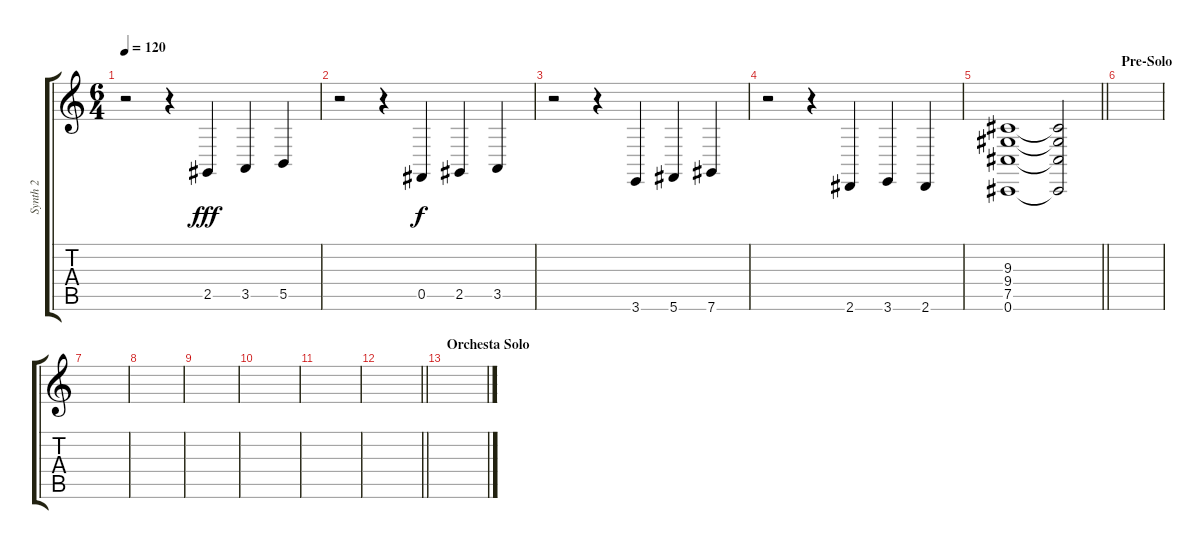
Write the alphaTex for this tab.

\track ("Synth 2" "Synth 2") {instrument stringensemble2}
\staff {score tabs}
\tuning (Db4 Ab3 E3 B2 Gb2 Db2) {hide}
\ts (6 4)
\tempo 120
\clef g2
\ks c
r.2{dy f} r.4 2.5.4{dy fff} 3.5.4 5.5.4 |
r.2 r.4 0.5.4{dy f} 2.5.4 3.5.4 |
r.2 r.4 3.6.4 5.6.4 7.6.4 |
r.2 r.4 2.6.4 3.6.4 2.6.4 |
\barLineRight lightlight
(9.3 9.4 7.5 0.6).1 (9.3{t} 9.4{t} 7.5{t} 0.6{t}).2 |
\section ("" "Pre-Solo")
|
|
|
|
|
|
\barLineRight lightlight
|
\section ("" "Orchesta Solo")
